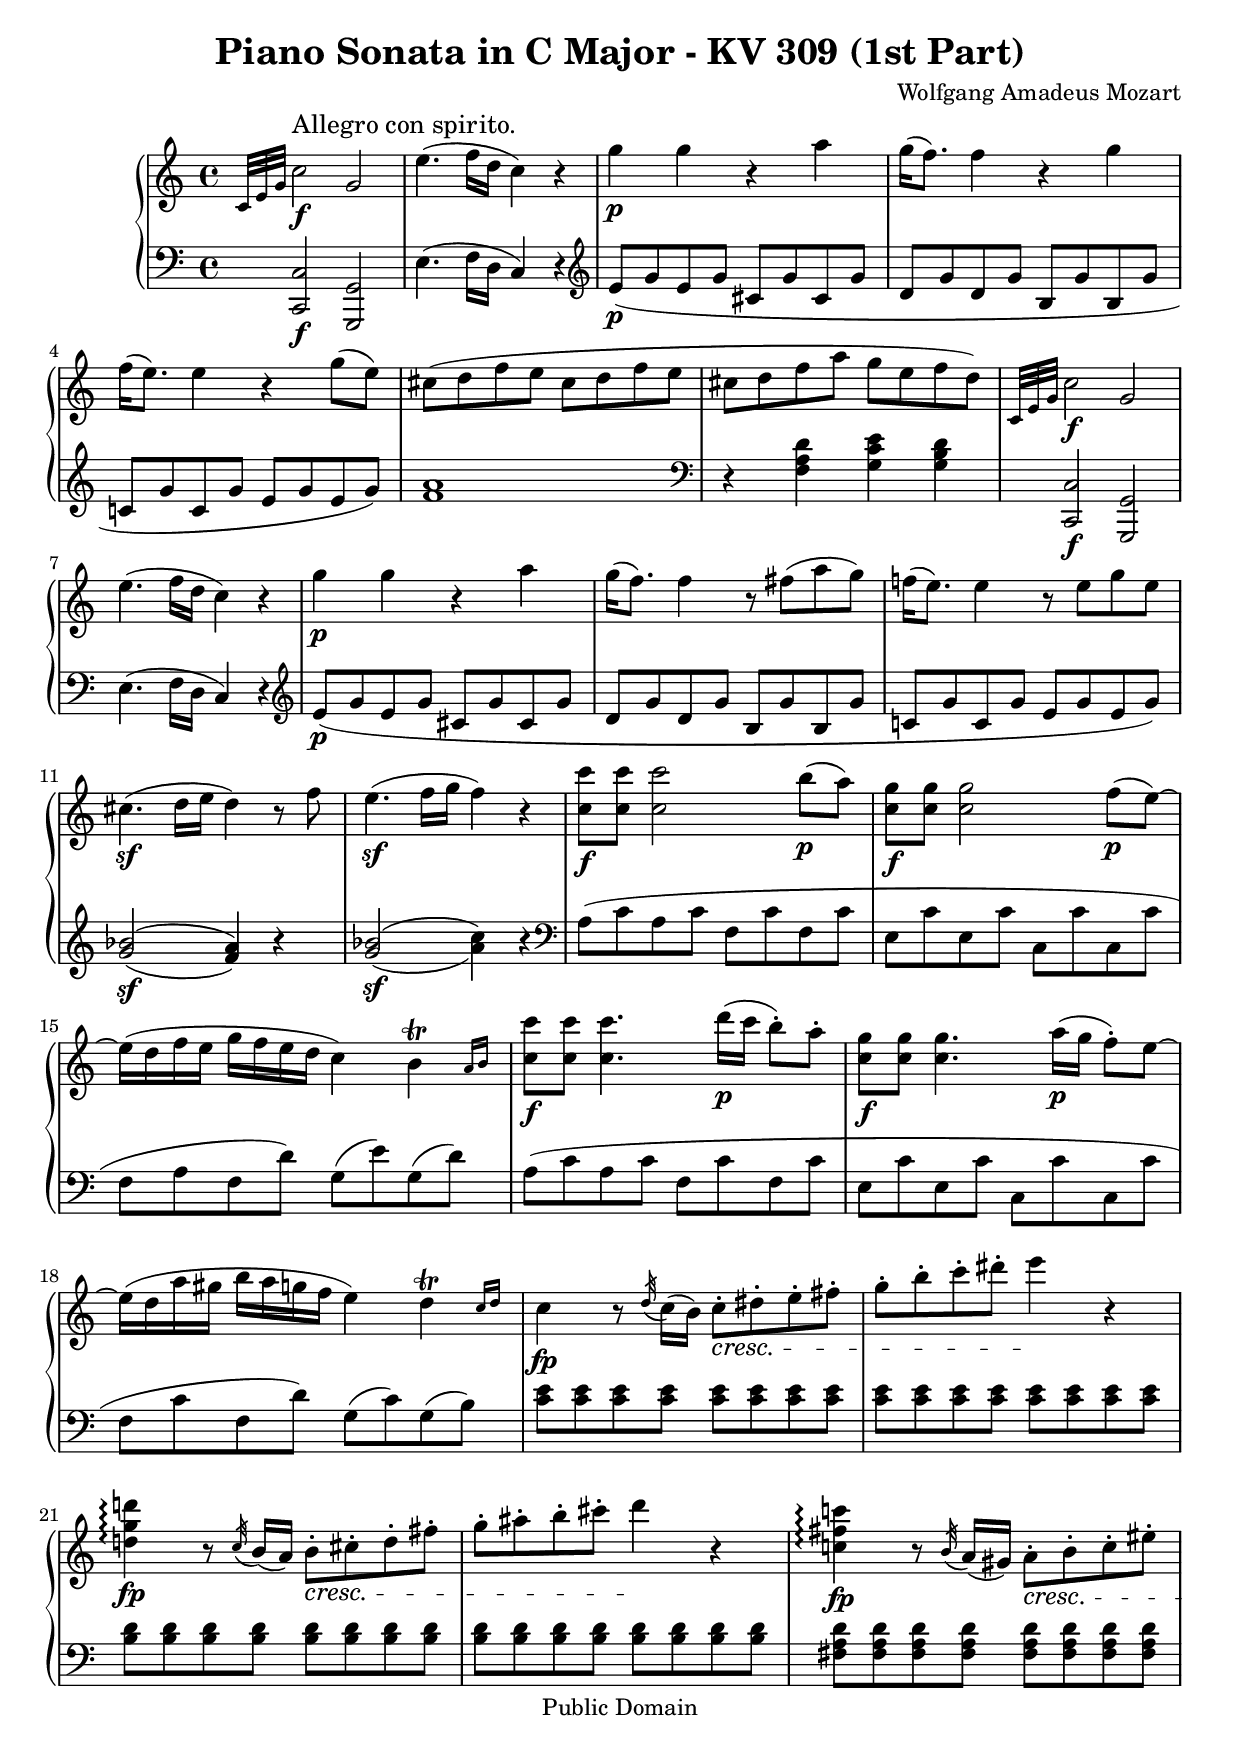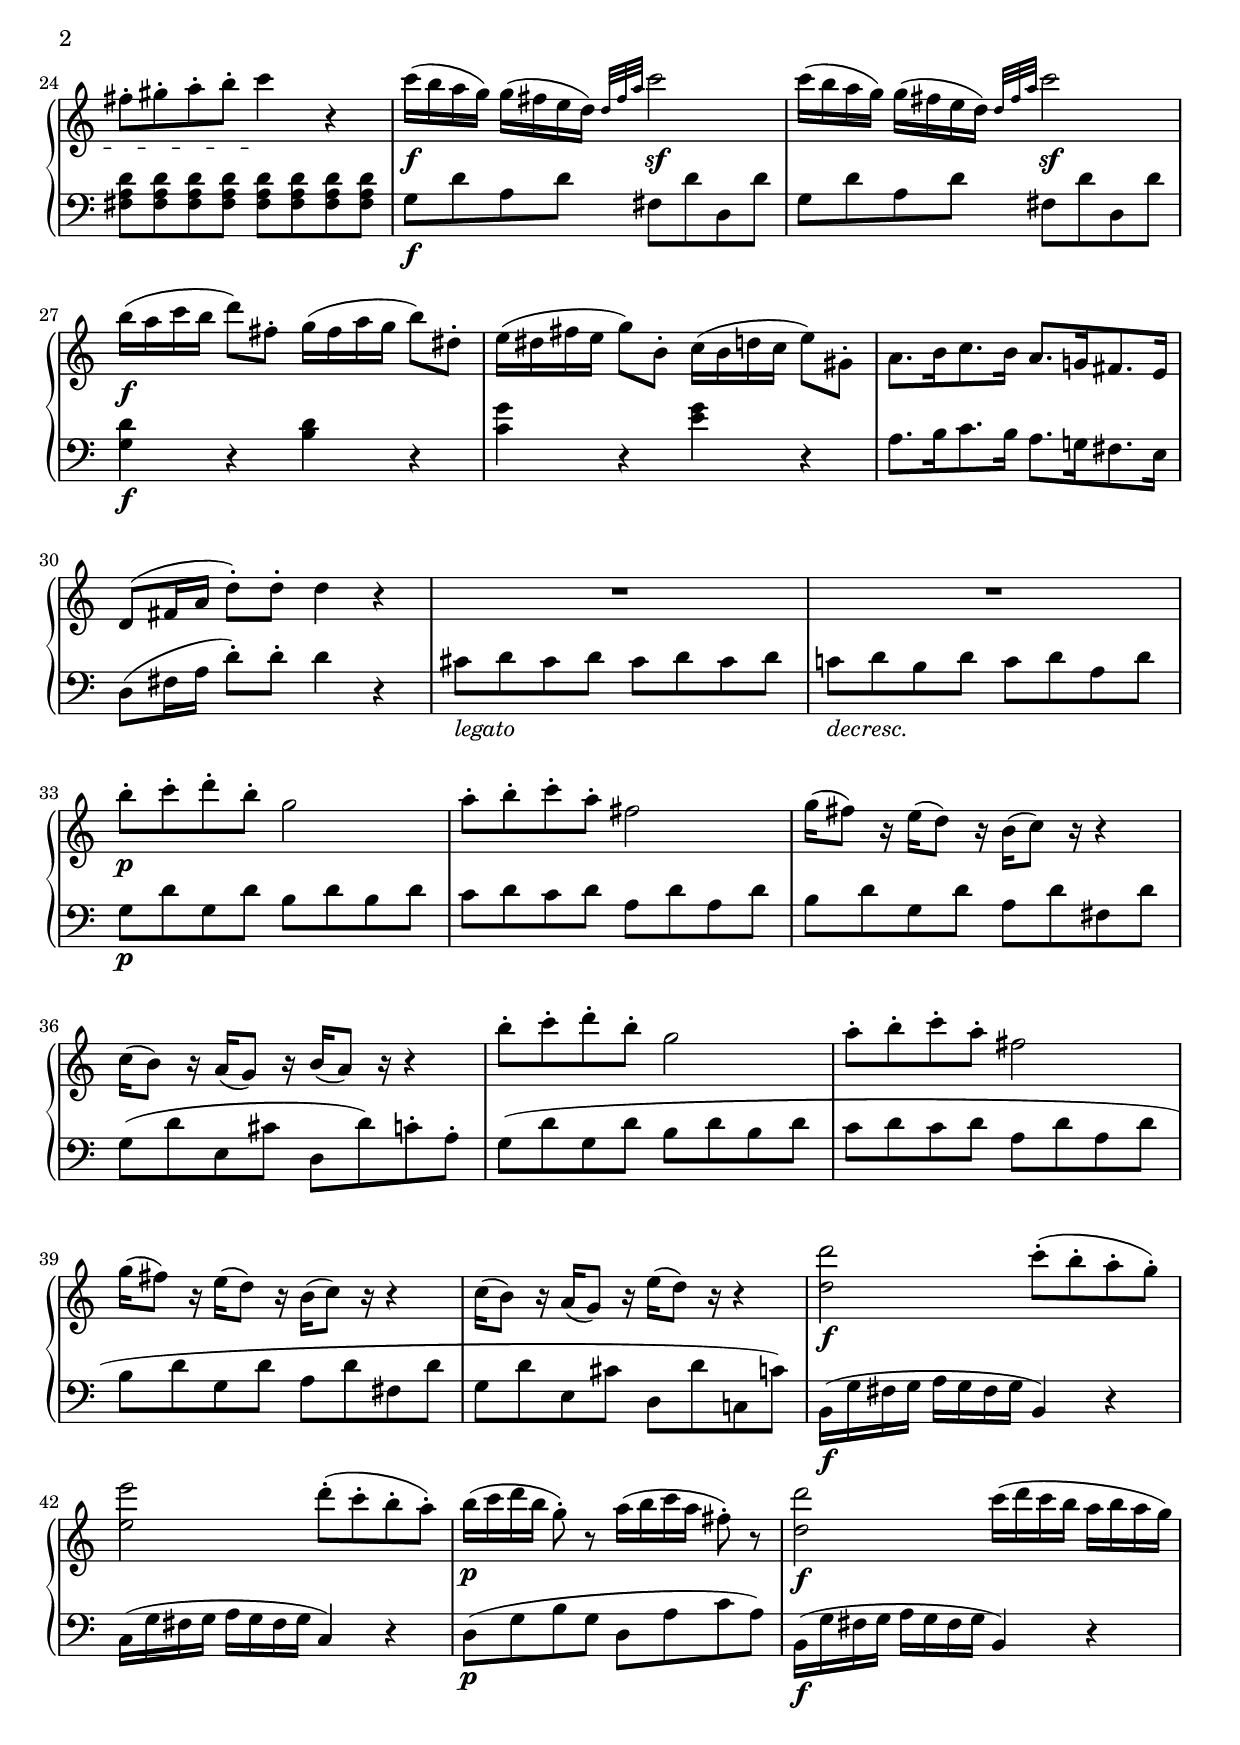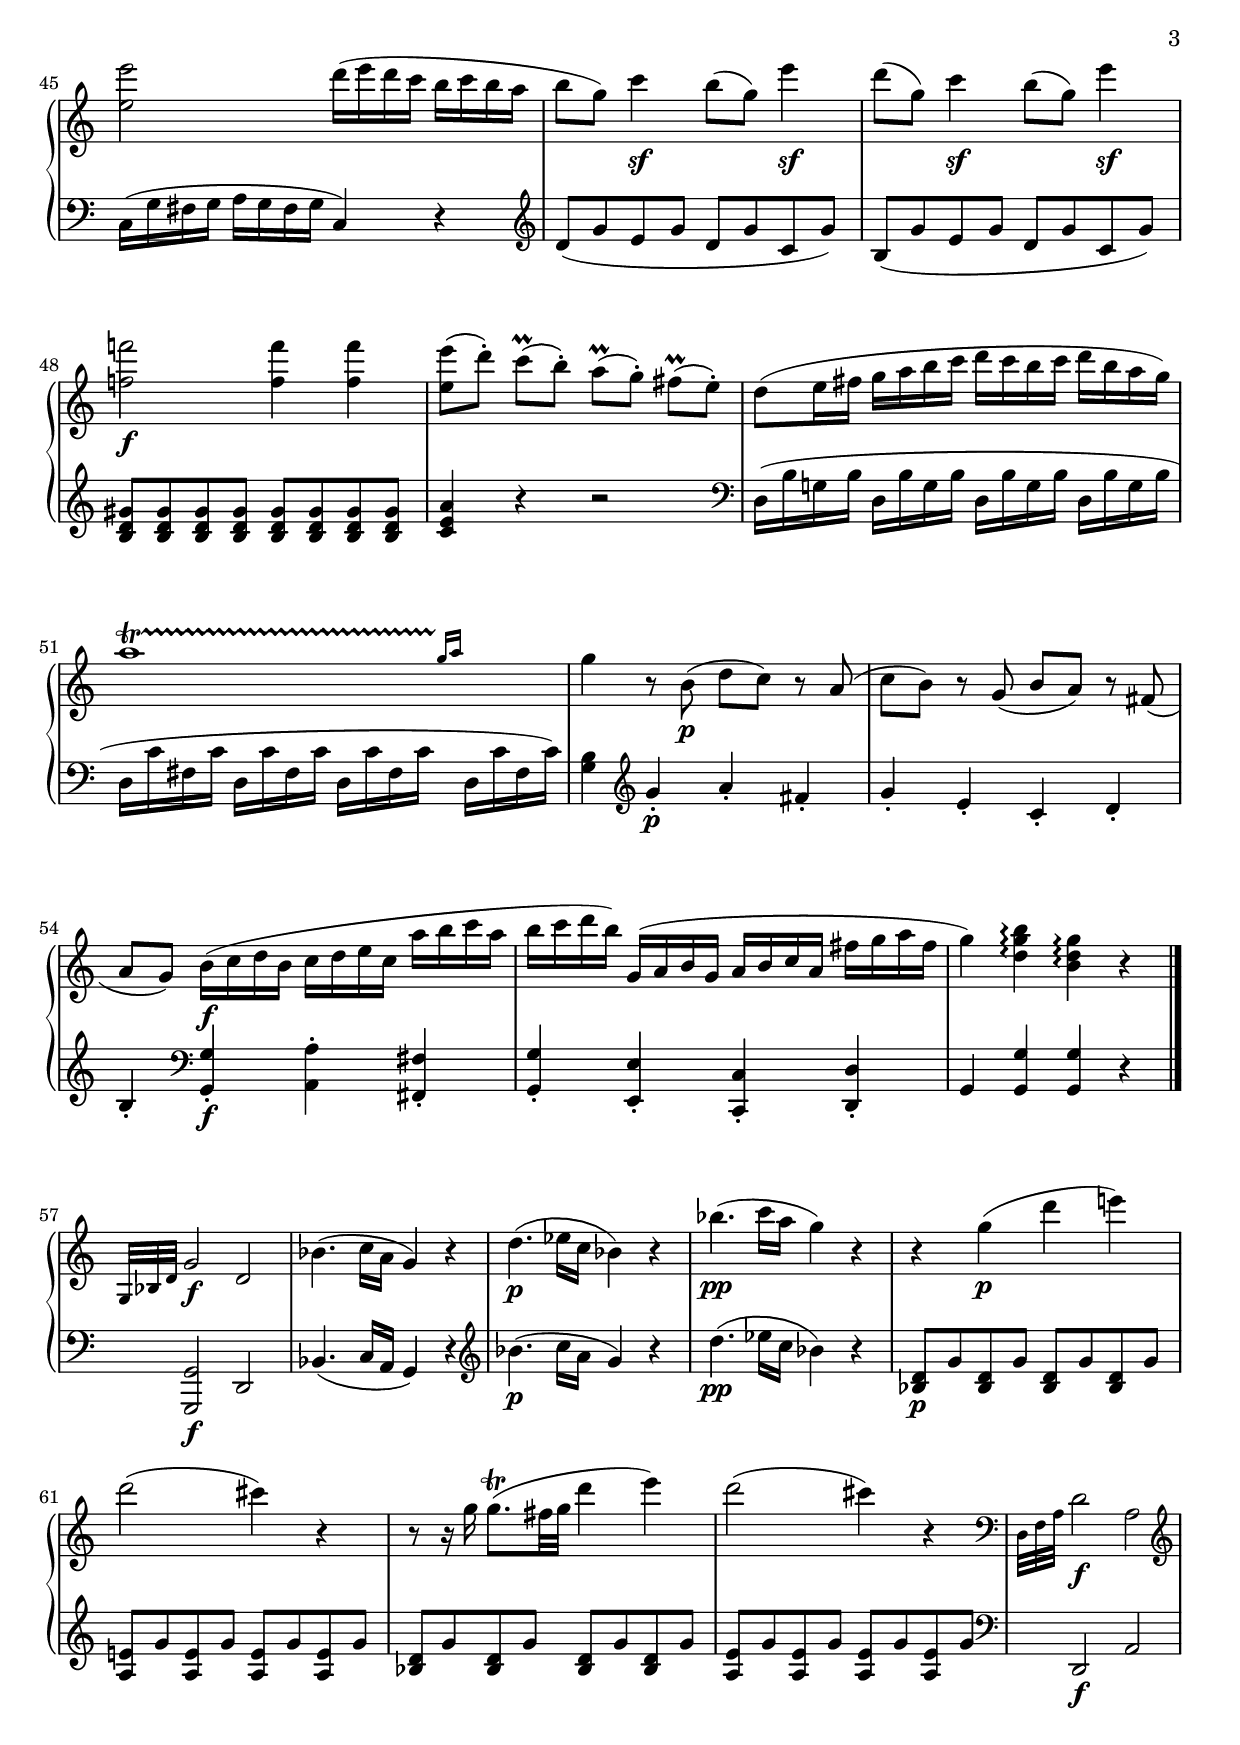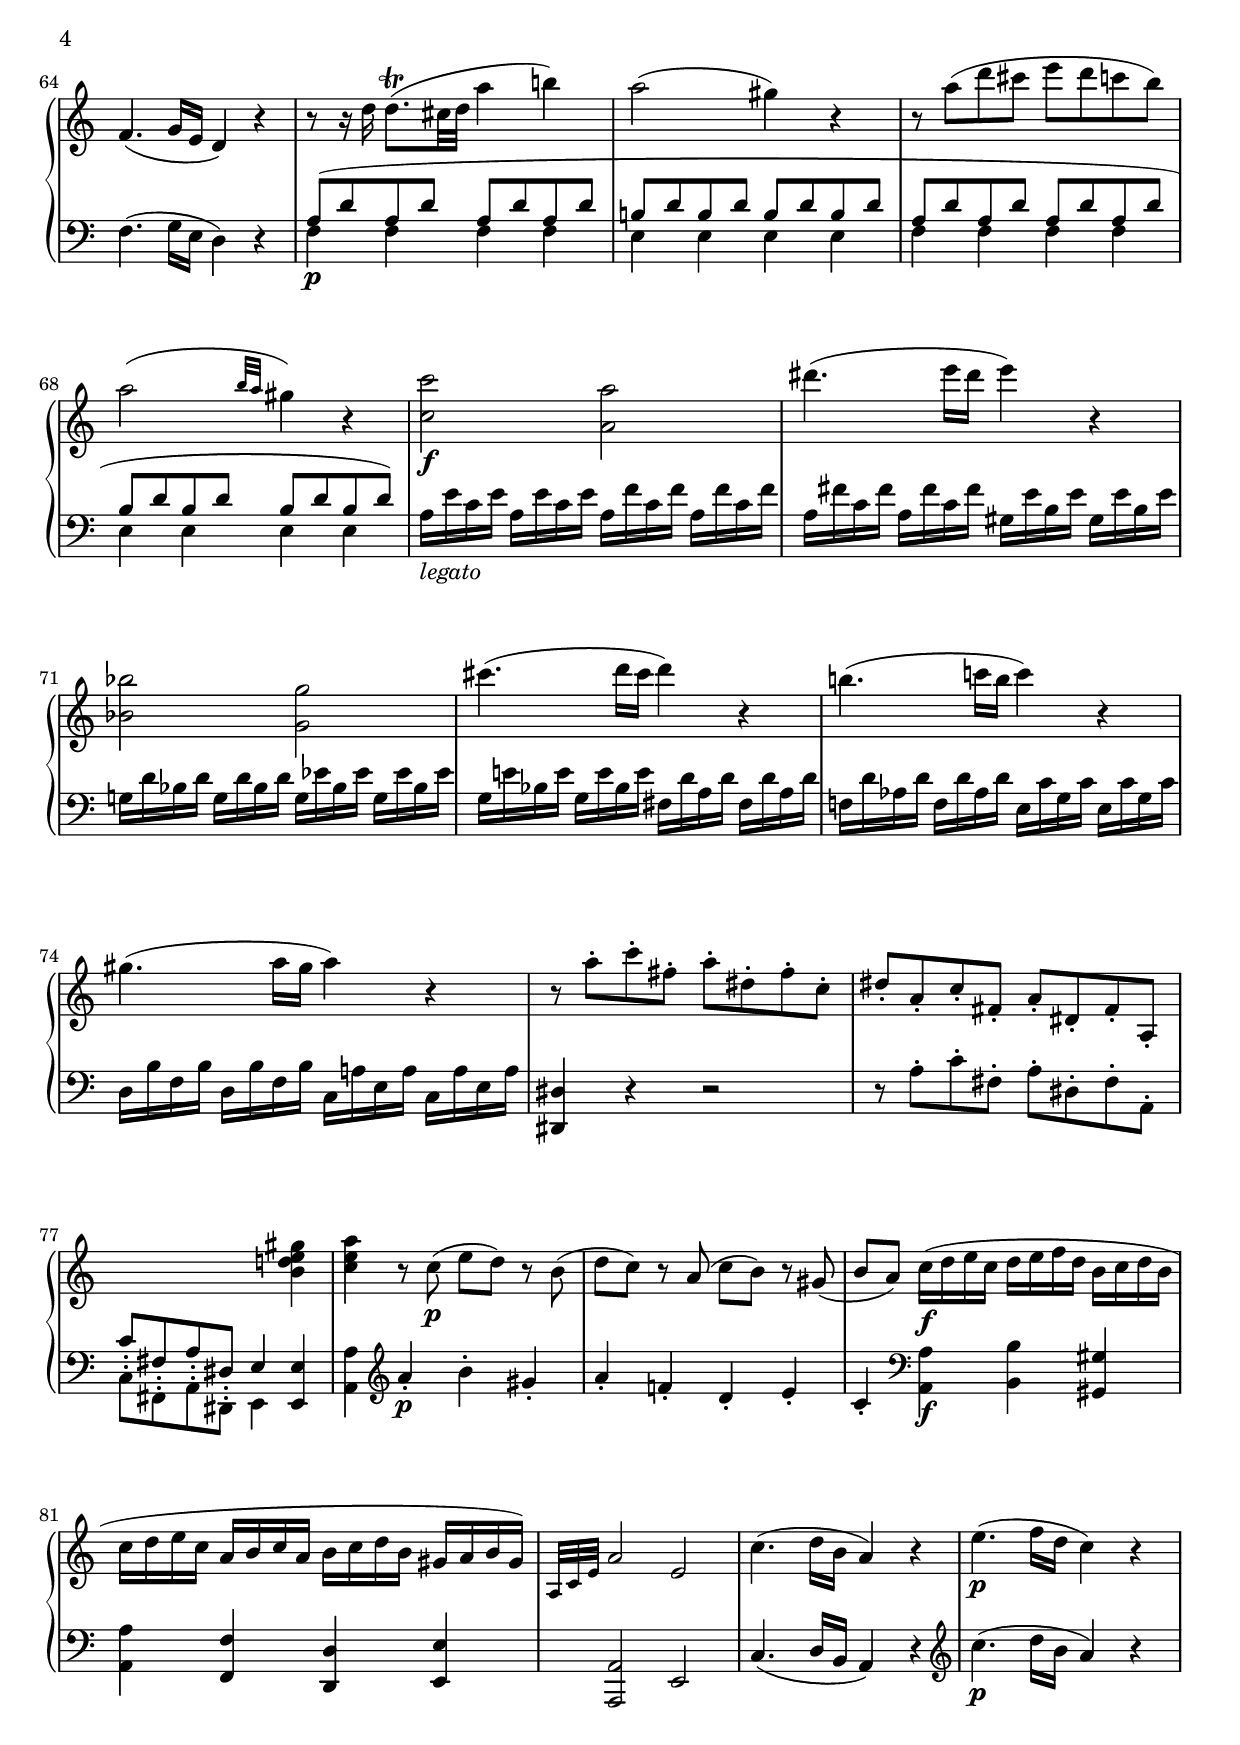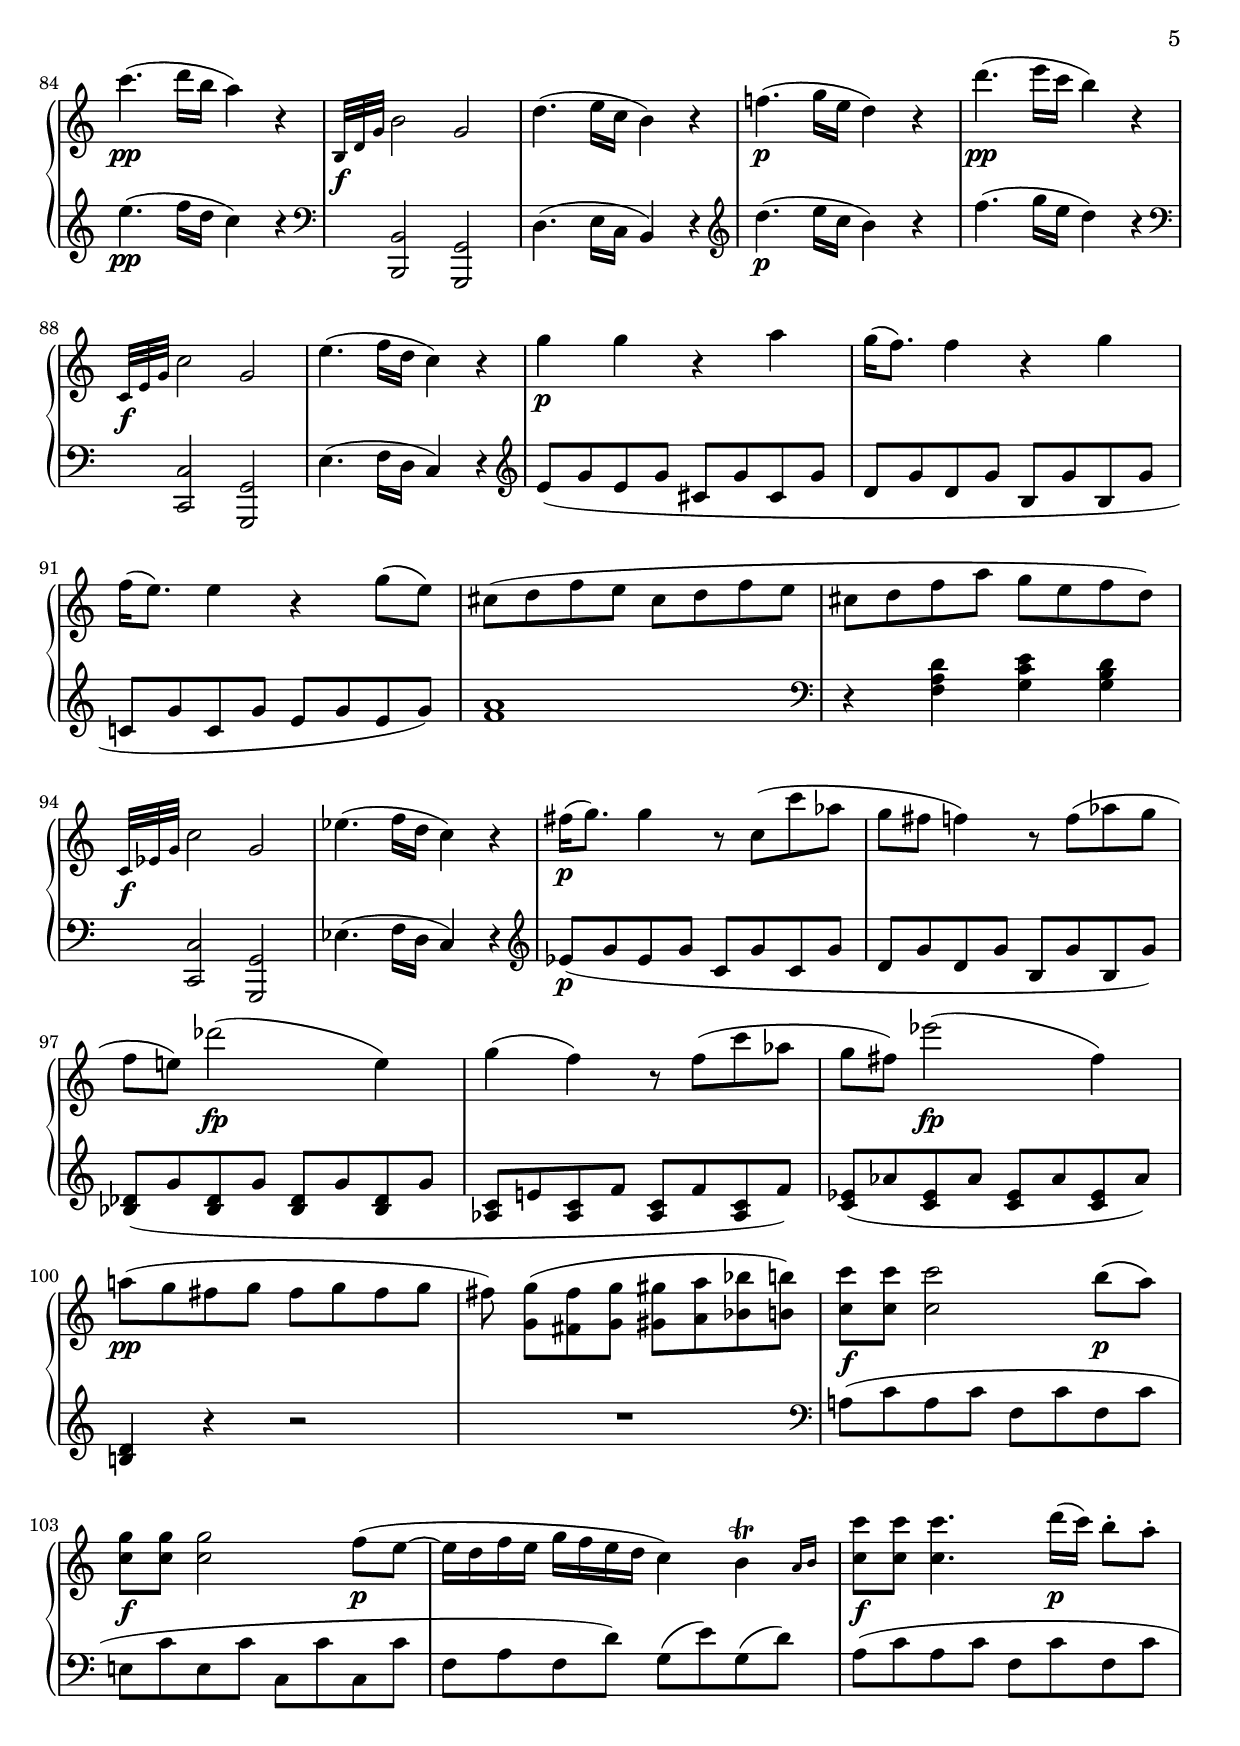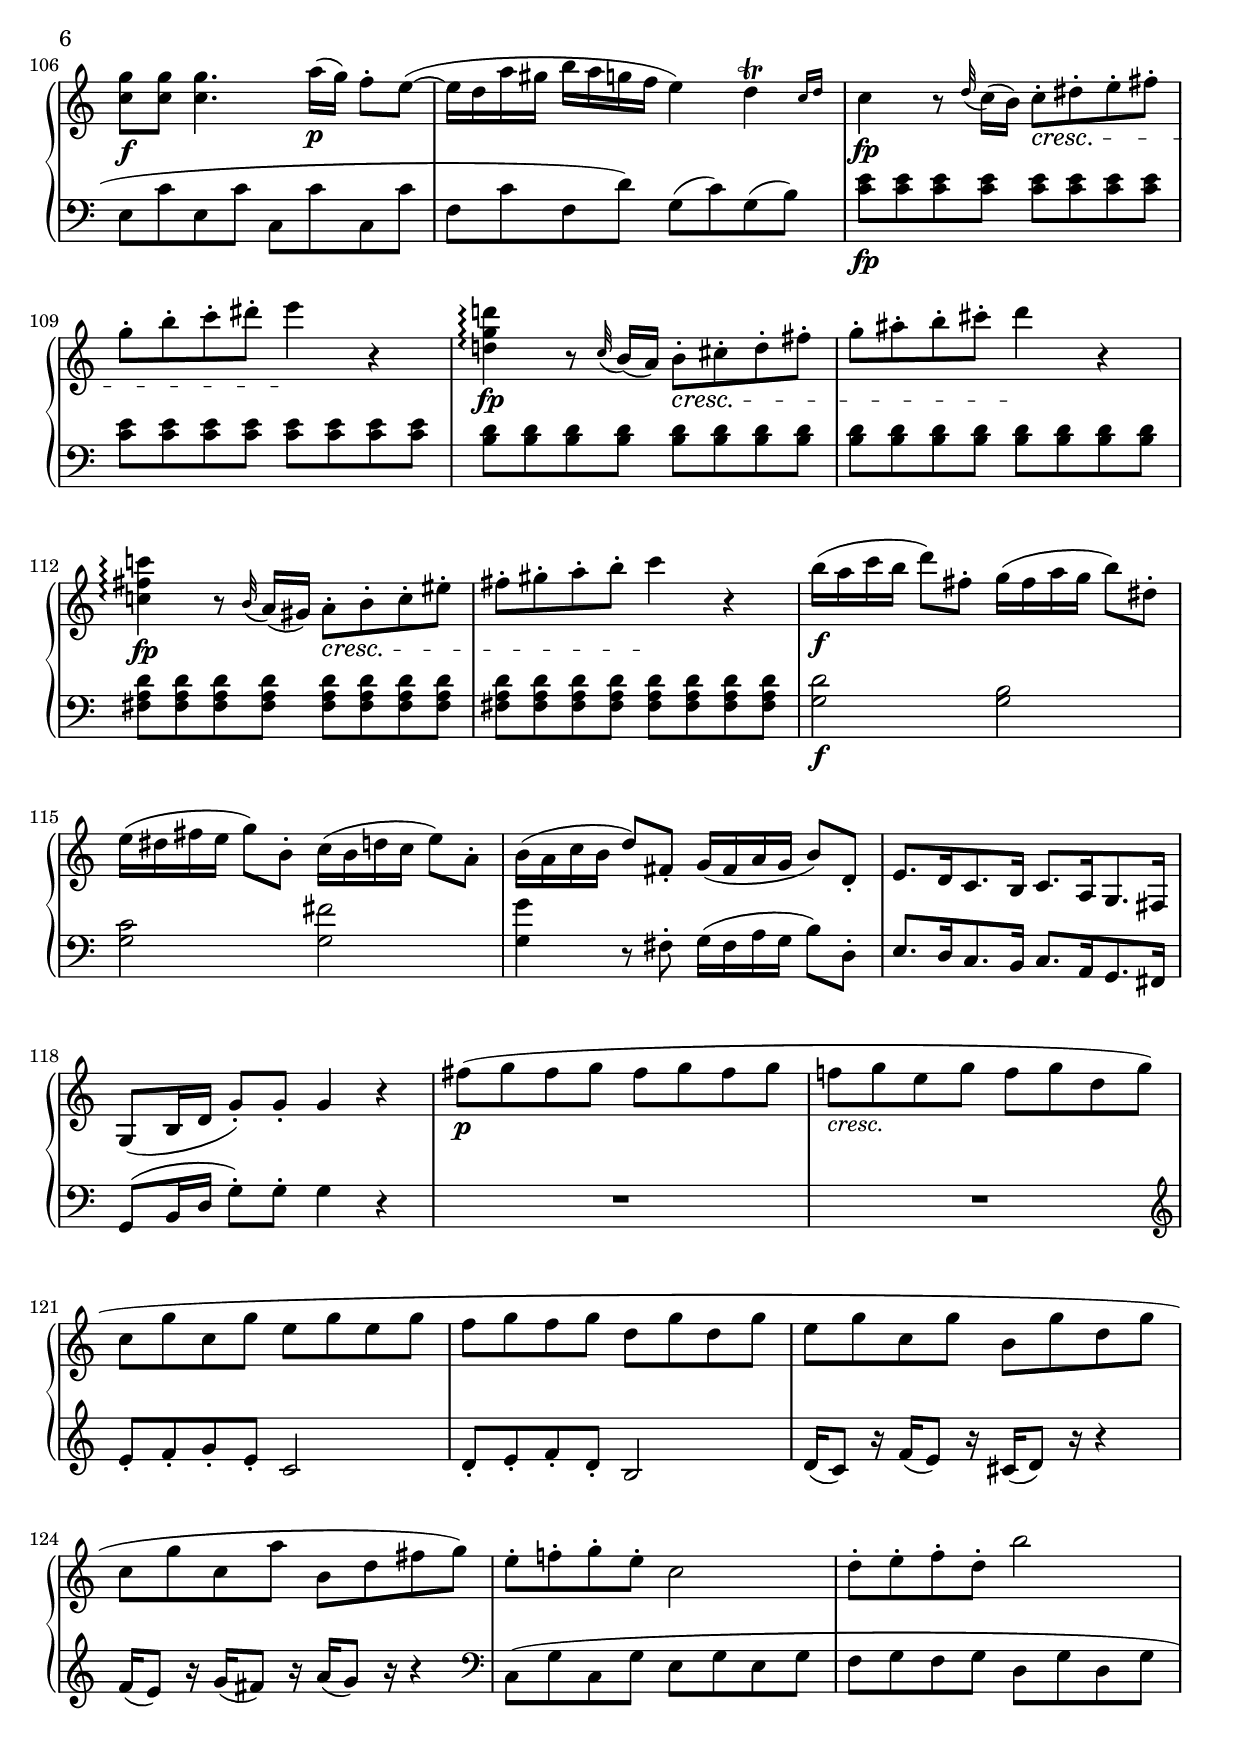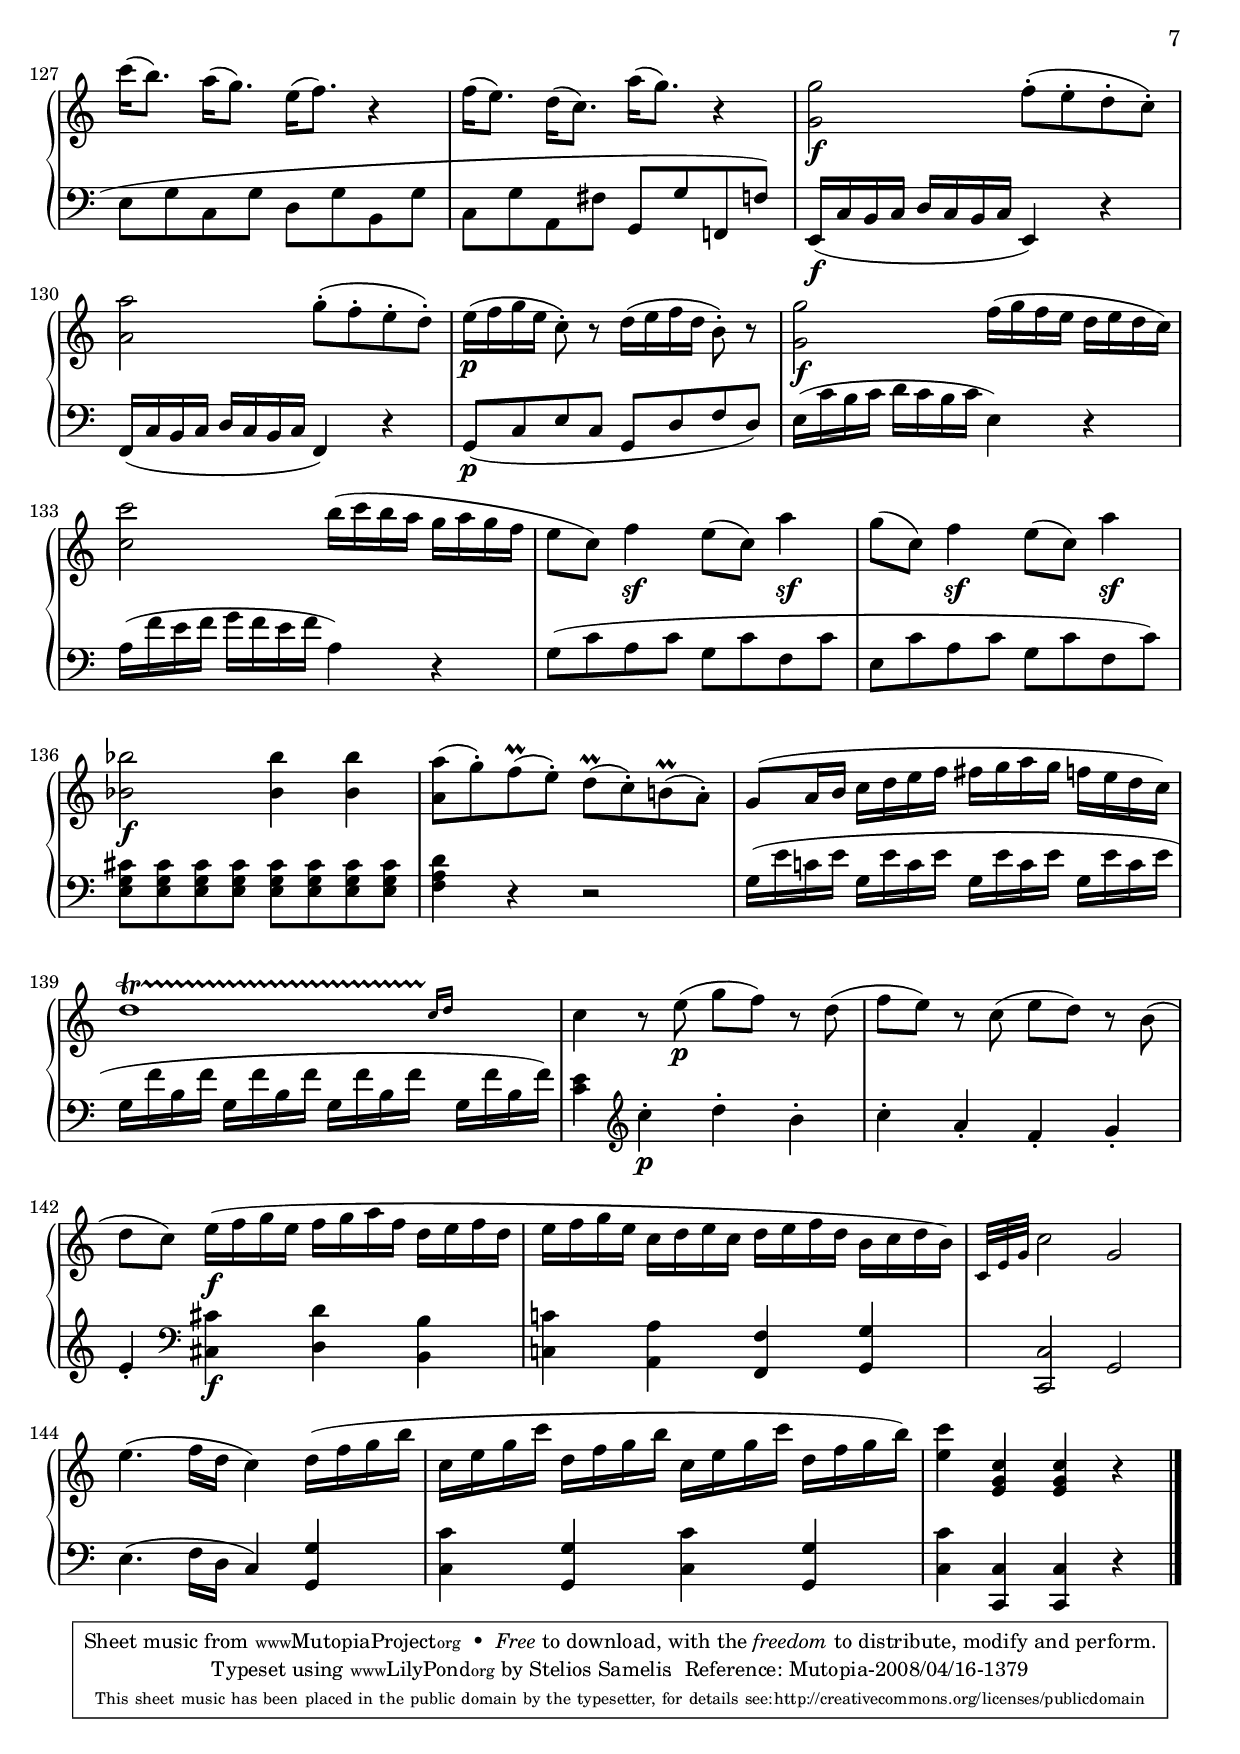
\version "2.10.3"

 \header {
  title = "Piano Sonata in C Major - KV 309 (1st Part)"
  composer = "Wolfgang Amadeus Mozart"
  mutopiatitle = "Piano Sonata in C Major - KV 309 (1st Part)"
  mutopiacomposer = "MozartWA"
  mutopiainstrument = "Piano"
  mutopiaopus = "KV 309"
  date = "1777"
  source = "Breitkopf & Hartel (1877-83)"
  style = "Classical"
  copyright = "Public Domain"
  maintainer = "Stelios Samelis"
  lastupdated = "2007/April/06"
  version = "2.10.3"
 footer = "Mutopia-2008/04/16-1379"
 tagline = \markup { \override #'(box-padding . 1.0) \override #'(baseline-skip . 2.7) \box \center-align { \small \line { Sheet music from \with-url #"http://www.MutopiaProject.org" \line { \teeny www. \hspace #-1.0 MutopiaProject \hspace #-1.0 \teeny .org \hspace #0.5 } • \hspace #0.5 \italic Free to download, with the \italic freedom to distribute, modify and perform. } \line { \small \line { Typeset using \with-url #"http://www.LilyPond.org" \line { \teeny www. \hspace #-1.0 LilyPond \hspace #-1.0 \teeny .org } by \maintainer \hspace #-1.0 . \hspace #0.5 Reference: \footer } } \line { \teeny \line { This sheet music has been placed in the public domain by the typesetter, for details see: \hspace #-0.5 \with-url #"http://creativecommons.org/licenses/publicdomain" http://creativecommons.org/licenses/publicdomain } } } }
}

\score {

 \new PianoStaff
 <<
 \new Staff = "up" {
 \clef treble
 \key c \major
 \time 4/4
 \override Score.MetronomeMark #'transparent = ##t
 \tempo 4 = 146
 \cadenzaOn \override NoteHead #'font-size = #-2 c'32[ e' g']
 \override NoteHead #'font-size = #0 c''2\f^\markup { \large "Allegro con spirito." } g' \cadenzaOff \bar "|"
 e''4.( f''16 d'' c''4) r4 g''4\p g'' r a'' g''16([ f''8.]) f''4 r g'' f''16([ e''8.]) e''4 r g''8([ e''])
 cis''8( d'' f'' e'' cis'' d'' f'' e'' cis'' d'' f'' a'' g'' e'' f'' d'')
 \cadenzaOn \override NoteHead #'font-size = #-2 c'32[ e' g']
 \override NoteHead #'font-size = #0 c''2\f g' \cadenzaOff \bar "|" e''4.( f''16 d'' c''4) r4
 g''4\p g'' r a'' g''16([ f''8.]) f''4 r8 fis''([ a'' g'']) f''!16([ e''8.]) e''4 r8 e''8[ g'' e'']
 cis''4.\sf( d''16 e'' d''4) r8 f'' e''4.\sf( f''16 g'' f''4) r4
 <c'' c'''>8\f <c'' c'''> <c'' c'''>2 b''8\p( a'') <c'' g''>8\f <c'' g''> <c'' g''>2 f''8\p( e'')~
 e''16( d'' f'' e'' g'' f'' e'' d'' c''4) \afterGrace b'4^\trill { a'16[ b'] }
 <c'' c'''>8\f <c'' c'''> <c'' c'''>4. d'''16\p( c''' b''8\staccato) a''\staccato
 <c'' g''>8\f <c'' g''> <c'' g''>4. a''16\p( g'' f''8\staccato) e''8~
 e''16( d'' a'' gis'' b'' a'' g'' f'' e''4) \afterGrace d''4^\trill { c''16[ d''] }
 c''4\fp r8 \acciaccatura d''32 c''16( b') \setTextCresc c''8\<\staccato dis''\staccato e''\staccato fis''\staccato
 g''\staccato b''\staccato c'''\staccato dis'''\staccato e'''4\! r4 <d''! g'' d'''!>4\fp\arpeggio r8 \acciaccatura c''32 b'16( a')
 \setTextCresc b'8\<\staccato cis''\staccato d''\staccato fis''\staccato g''\staccato ais''\staccato b''\staccato cis'''\staccato d'''4\! r4
 <c''! fis'' c'''!>4\fp\arpeggio r8 \acciaccatura b'32 a'16( gis')
 \setTextCresc a'8\<\staccato b'\staccato c''\staccato eis''\staccato fis''\staccato gis''\staccato a''\staccato b''\staccato c'''4\! r4
 c'''16\f( b'' a'' g'') g''( fis'' e'' d'') \grace { d''32[ fis'' a''] } c'''2\sf c'''16( b'' a'' g'') g''( fis'' e'' d'') \grace { d''32[ fis'' a''] } c'''2\sf
 b''16\f( a'' c''' b'' d'''8) fis''\staccato g''16( fis'' a'' g'' b''8) dis''\staccato
 e''16( dis'' fis'' e'' g''8) b'\staccato c''16( b' d'' c'' e''8) gis'\staccato a'8.[ b'16 c''8. b'16] a'8.[ g'!16 fis'8. e'16]
 d'8( fis'16 a' d''8\staccato) d''\staccato d''4 r4 R1 R1 b''8\p\staccato c'''\staccato d'''\staccato b''\staccato g''2
 a''8\staccato b''\staccato c'''\staccato a''\staccato fis''2 g''16( fis''8) r16 e''16( d''8) r16 b'16( c''8) r16 r4
 c''16( b'8) r16 a'16( g'8) r16 b'16( a'8) r16 r4
 b''8\staccato c'''\staccato d'''\staccato b''\staccato g''2 a''8\staccato b''\staccato c'''\staccato a''\staccato fis''2
 g''16( fis''8) r16 e''16( d''8) r16 b'16( c''8) r16 r4 c''16( b'8) r16 a'16( g'8) r16 e''16( d''8) r16 r4
 <d'' d'''>2\f c'''8\staccato( b''\staccato a''\staccato g''\staccato) <e'' e'''>2 d'''8\staccato( c'''\staccato b''\staccato a''\staccato)
 b''16\p( c''' d''' b'' g''8\staccato) r8 a''16( b'' c''' a'' fis''8\staccato) r8
 <d'' d'''>2\f c'''16( d''' c''' b'' a'' b'' a'' g'') <e'' e'''>2 d'''16( e''' d''' c''' b'' c''' b'' a'' b''8 g'') c'''4\sf b''8( g'') e'''4\sf
 d'''8( g'') c'''4\sf b''8( g'') e'''4\sf <f''! f'''!>2\f <f'' f'''>4 <f'' f'''>
 <e'' e'''>8([ d'''\staccato]) c'''^\prall([ b''\staccato]) a''^\prall([ g''\staccato]) fis''^\prall([ e''\staccato])
 d''8( e''16 fis'' g'' a'' b'' c''' d''' c''' b'' c''' d''' b'' a'' g'') \afterGrace a''1 \startTrillSpan { g''16[ \stopTrillSpan a''] }
 g''4 r8 b'8\p( d'' c'') r a'( c'' b') r g'( b' a') r fis'( a' g') b'16\f( c'' d'' b' c'' d'' e'' c'' a'' b'' c''' a''
 b'' c''' d''' b'') g'( a' b' g' a' b' c'' a' fis'' g'' a'' fis'' g''4) <d'' g'' b''>4\arpeggio <b' d'' g''>4\arpeggio r4 \bar "|."

 \cadenzaOn \override NoteHead #'font-size = #-2 g32[ bes d']
 \override NoteHead #'font-size = #0 g'2\f d' \cadenzaOff \bar "|" bes'4.( c''16 a' g'4) r4 d''4.\p( ees''16 c'' bes'4) r4
 bes''4.\pp( c'''16 a'' g''4) r4 r4 g''4\p( d''' e'''!) d'''2( cis'''4) r4 r8 r16 g''16 g''8.^\trill([ fis''32 g''] d'''4 e''') d'''2( cis'''4) r4
 \clef bass \cadenzaOn \override NoteHead #'font-size = #-2 d32[ f a]
 \override NoteHead #'font-size = #0 d'2\f a \cadenzaOff \bar "|" \clef treble f'4.( g'16 e' d'4) r4
 r8 r16 d''16 d''8.^\trill([ cis''32 d''] a''4 b''!) a''2( gis''4) r4 r8 a''8([ d''' cis'''] e'''[ d''' c''' b'']) a''2( \grace { b''32[ a''] } gis''4) r4
 <c'' c'''>2\f <a' a''> dis'''4.( e'''16 dis''' e'''4) r4 <bes' bes''>2 <g' g''>2 cis'''4.( d'''16 cis''' d'''4) r4
 b''!4.( c'''!16 b'' c'''4) r4 gis''4.( a''16 gis'' a''4) r4 r8 a''8\staccato[ c'''\staccato fis''\staccato]
 a''8\staccato[ dis''\staccato fis''\staccato c''\staccato] dis''\staccato[ a'\staccato c''\staccato fis'\staccato]
 a'\staccato[ dis'\staccato fis'\staccato a\staccato]
 \new Voice { \change Staff = "down" \stemUp c'8\staccato[ fis\staccato a\staccato dis\staccato] e4 } <b' d''! e'' gis''>4
 <c'' e'' a''>4 r8 c''8\p( e'' d'') r b'( d'' c'') r a'( c'' b') r gis'( b' a') c''16\f( d'' e'' c'' d'' e'' f'' d'' b' c'' d'' b'
 c'' d'' e'' c'' a' b' c'' a' b' c'' d'' b' gis' a' b' gis')
 \cadenzaOn \override NoteHead #'font-size = #-2 a32[ c' e']
 \override NoteHead #'font-size = #0 a'2 e' \cadenzaOff \bar "|" c''4.( d''16 b' a'4) r4
 e''4.\p( f''16 d'' c''4) r4 c'''4.\pp( d'''16 b'' a''4) r4
 \cadenzaOn \override NoteHead #'font-size = #-2 b32\f[ d' g'] \override NoteHead #'font-size = #0 b'2 g' \cadenzaOff \bar "|"
 d''4.( e''16 c'' b'4) r4 f''!4.\p( g''16 e'' d''4) r4 d'''4.\pp( e'''16 c''' b''4) r
 \cadenzaOn \override NoteHead #'font-size = #-2 c'32\f[ e' g'] \override NoteHead #'font-size = #0 c''2 g' \cadenzaOff \bar "|"
 e''4.( f''16 d'' c''4) r4 g''4\p g'' r a'' g''16([ f''8.]) f''4 r g'' f''16([ e''8.]) e''4 r g''8([ e''])
 cis''8( d'' f'' e'' cis'' d'' f'' e'' cis'' d'' f'' a'' g'' e'' f'' d'')
 \cadenzaOn \override NoteHead #'font-size = #-2 c'32\f[ ees' g'] \override NoteHead #'font-size = #0 c''2 g' \cadenzaOff \bar "|"
 ees''4.( f''16 d'' c''4) r4 fis''16\p( g''8.) g''4 r8 c''8( c''' aes'' g'' fis'' f''4) r8 f''8( aes'' g'' f'' e''!) des'''2\fp( e''4)
 g''4( f'') r8 f''( c''' aes'' g'' fis'') ees'''2\fp( fis''4) a''!8\pp( g'' fis'' g'' fis'' g'' fis'' g'' fis'')
 <g' g''>([ <fis' fis''> <g' g''>] <gis' gis''> <a' a''> <bes' bes''> <b' b''>) <c'' c'''>8\f <c'' c'''> <c'' c'''>2 b''8\p( a'')
 <c'' g''>8\f <c'' g''> <c'' g''>2 f''8\p( e''~ e''16 d'' f'' e'' g'' f'' e'' d'' c''4) \afterGrace b'4^\trill { a'16[ b'] }
 <c'' c'''>8\f <c'' c'''> <c'' c'''>4. d'''16\p( c''') b''8\staccato a''\staccato
 <c'' g''>8\f <c'' g''> <c'' g''>4. a''16\p( g'') f''8\staccato e''(~ e''16 d'' a'' gis'' b'' a'' g'' f'' e''4) \afterGrace d''4^\trill { c''16[ d''] }

 c''4\fp r8 \appoggiatura d''32 c''16( b') \setTextCresc c''8\staccato\< dis''\staccato e''\staccato fis''\staccato
 g''8\staccato b''\staccato c'''\staccato dis'''\staccato e'''4\! r4
 <d''! g'' d'''!>4\fp\arpeggio r8 \appoggiatura c''32 b'16( a') \setTextCresc b'8\staccato\< cis''\staccato d''\staccato fis''\staccato
 g''8\staccato ais''\staccato b''\staccato cis'''\staccato d'''4\! r4
 <c''! fis'' c'''!>4\fp\arpeggio r8 \appoggiatura b'32 a'16( gis') \setTextCresc a'8\staccato\< b'\staccato c''\staccato eis''\staccato
 fis''8\staccato gis''\staccato a''\staccato b''\staccato c'''4\! r4
 b''16\f( a'' c''' b'' d'''8) fis''\staccato g''16( fis'' a'' g'' b''8) dis''\staccato e''16( dis'' fis'' e'' g''8) b'\staccato
 c''16( b' d'' c'' e''8) a'\staccato b'16( a' c'' b' d''8) fis'\staccato g'16( fis' a' g' b'8) d'\staccato
 e'8.[ d'16 c'8. b16] c'8.[ a16 g8. fis16] g8( b16 d' g'8\staccato) g'\staccato g'4 r4
 fis''8\p( g'' fis'' g'' fis'' g'' fis'' g'' f''!_\markup { \italic "cresc." } g'' e'' g'' f'' g'' d'' g''
 c''8 g'' c'' g'' e'' g'' e'' g'' f'' g'' f'' g'' d'' g'' d'' g'' e'' g'' c'' g'' b' g'' d'' g'' c'' g'' c'' a'' b' d'' fis'' g'')
 e''8\staccato f''!\staccato g''\staccato e''\staccato c''2 d''8\staccato e''\staccato f''\staccato d''\staccato b''2
 c'''16( b''8.) a''16( g''8.) e''16( f''8.) r4 f''16( e''8.) d''16( c''8.) a''16( g''8.) r4
 <g' g''>2\f f''8\staccato( e''\staccato d''\staccato c''\staccato) <a' a''>2 g''8\staccato( f''\staccato e''\staccato d''\staccato)
 e''16\p( f'' g'' e'' c''8\staccato) r8 d''16( e'' f'' d'' b'8\staccato) r8 <g' g''>2\f f''16( g'' f'' e'' d'' e'' d'' c'')
 <c'' c'''>2 b''16( c''' b'' a'' g'' a'' g'' f'' e''8 c'') f''4\sf e''8( c'') a''4\sf g''8( c'') f''4\sf e''8( c'') a''4\sf
 <bes' bes''>2\f <bes' bes''>4 <bes' bes''> <a' a''>8( g''\staccato) f''^\prall( e''\staccato) d''^\prall( c''\staccato) b'!^\prall( a'\staccato)
 g'8( a'16 b' c'' d'' e'' f'' fis'' g'' a'' g'' f'' e'' d'' c'') \afterGrace d''1 \startTrillSpan { c''16[ \stopTrillSpan d''] }
 c''4 r8 e''8\p( g'' f'') r d''( f'' e'') r c''( e'' d'') r b'( d'' c'') e''16\f( f'' g'' e'' f'' g'' a'' f'' d'' e'' f'' d''
 e''16 f'' g'' e'' c'' d'' e'' c'' d'' e'' f'' d'' b' c'' d'' b')
 \cadenzaOn \override NoteHead #'font-size = #-2 c'32[ e' g'] \override NoteHead #'font-size = #0 c''2 g' \cadenzaOff \bar "|"
 e''4.( f''16 d'' c''4) d''16( f'' g'' b'' c'' e'' g'' c''' d'' f'' g'' b'' c'' e'' g'' c''' d'' f'' g'' b'') <e'' c'''>4 <e' g' c''> <e' g' c''> r \bar "|."
}

 \new Staff = "down" {
 \clef bass
 \key c \major
 \time 4/4
 \cadenzaOn s32 s32 s32 <c, c>2\f <g,, g,> \cadenzaOff \bar "|" e4.( f16 d c4) r4 \clef treble
 e'8\p( g' e' g' cis' g' cis' g' d' g' d' g' b g' b g' c'! g' c' g' e' g' e' g') <f' a'>1 \clef bass
 r4 <f a d'> <g c' e'> <g b d'>
 \cadenzaOn s32 s32 s32 <c, c>2\f <g,, g,> \cadenzaOff \bar "|" e4.( f16 d c4) r4 \clef treble
 e'8\p( g' e' g' cis' g' cis' g' d' g' d' g' b g' b g' c'! g' c' g' e' g' e' g')
 \set doubleSlurs = ##t <g' bes'>2\sf( <f' a'>4) r4 <g' bes'>2\sf( <a' c''>4) r4 \set doubleSlurs = ##f \clef bass
 a8( c' a c' f c' f c' e c' e c' c c' c c' f a f d') g( e') g( d') a8( c' a c' f c' f c' e c' e c' c c' c c' f c' f d') g( c') g( b)
 <c' e'>8[ <c' e'> <c' e'> <c' e'>] <c' e'>[ <c' e'> <c' e'> <c' e'>] <c' e'>[ <c' e'> <c' e'> <c' e'>] <c' e'>[ <c' e'> <c' e'> <c' e'>]
 <b d'>[ <b d'> <b d'> <b d'>] <b d'>[ <b d'> <b d'> <b d'>] <b d'>[ <b d'> <b d'> <b d'>] <b d'>[ <b d'> <b d'> <b d'>]
 <fis a d'>[ <fis a d'> <fis a d'> <fis a d'>] <fis a d'>[ <fis a d'> <fis a d'> <fis a d'>]
 <fis a d'>[ <fis a d'> <fis a d'> <fis a d'>] <fis a d'>[ <fis a d'> <fis a d'> <fis a d'>]
 g8\f d' a d' fis d' d d' g d' a d' fis d' d d' <g d'>4\f r <b d'> r <c' g'> r <e' g'> r a8.[ b16 c'8. b16] a8.[ g!16 fis8. e16]
 d8( fis16 a d'8\staccato) d'\staccato d'4 r4 cis'8_\markup { \italic "legato" } d' cis' d' cis' d' cis' d'
 c'!8_\markup { \italic "decresc." } d' b d' c' d' a d' g\p d' g d' b d' b d' c' d' c' d' a d' a d' b d' g d' a d' fis d'
 g8( d' e cis' d d') c'\staccato a\staccato g8( d' g d' b d' b d' c' d' c' d' a d' a d' b d' g d' a d' fis d' g d' e cis' d d' c! c'!)
 b,16\f( g fis g a g fis g b,4) r4 c16( g fis g a g fis g c4) r4 d8\p( g b g d a c' a)
 b,16\f( g fis g a g fis g b,4) r4 c16( g fis g a g fis g c4) r4 \clef treble d'8( g' e' g' d' g' c' g') b8( g' e' g' d' g' c' g')
 <b d' gis'>8[ <b d' gis'> <b d' gis'> <b d' gis'>] <b d' gis'>[ <b d' gis'> <b d' gis'> <b d' gis'>] <c' e' a'>4 r4 r2
 \clef bass d16( b g! b d b g b d b g b d b g b d c' fis c' d c' fis c' d c' fis c' d c' fis c')
 <g b>4 \clef treble g'4\p\staccato a'\staccato fis'\staccato g'\staccato e'\staccato c'\staccato d'\staccato
 b4\staccato \clef bass <g, g>\f\staccato <a, a>\staccato <fis, fis>\staccato <g, g>\staccato <e, e>\staccato <c, c>\staccato
 <d, d>\staccato g,4 <g, g> <g, g> r4 \bar "|."

 \cadenzaOn s32 s32 s32 <g,, g,>2\f d, \cadenzaOff \bar "|" bes,4.( c16 a, g,4) r4 \clef treble bes'4.\p( c''16 a' g'4) r4
 d''4.\pp( ees''16 c'' bes'4) r4 <bes d'>8\p[ g' <bes d'> g'] <bes d'>[ g' <bes d'> g']
 <a e'!>[ g' <a e'> g'] <a e'>[ g' <a e'> g'] <bes d'>[ g' <bes d'> g'] <bes d'>[ g' <bes d'> g']
 <a e'>[ g' <a e'> g'] <a e'>[ g' <a e'> g']
 \clef bass \cadenzaOn s32 s32 s32 d,2\f a, \cadenzaOff \bar "|" f4.( g16 e d4) r4
 << { a8\p([ d' a d'] a[ d' a d'] b![ d' b d'] b[ d' b d'] a[ d' a d'] a[ d' a d'] b[ d' b d'] b[ d' b d']) } \\ { f4 f f f e e e e f f f f e e e e } >>
 a16_\markup { \italic "legato" } e' c' e' a e' c' e' a f' c' f' a f' c' f' a fis' c' fis' a fis' c' fis' gis e' b e' gis e' b e'
 g!16 d' bes d' g d' bes d' g ees' bes ees' g ees' bes ees' g e'! bes e' g e' bes e' fis d' a d' fis d' a d'
 f! d' aes d' f d' aes d' e c' g c' e c' g c' d b f b d b f b c a! e a c a e a <dis, dis>4 r4 r2
 r8 a\staccato[ c'\staccato fis\staccato] a\staccato[ dis\staccato fis\staccato a,\staccato]
 \new Voice { \stemDown c8\staccato[ fis,\staccato a,\staccato dis,\staccato] e,4 } <e, e>4
 <a, a>4 \clef treble a'4\p\staccato b'\staccato gis'\staccato a'\staccato f'!\staccato d'\staccato e'\staccato
 c'4\staccato \clef bass <a, a>4\f <b, b> <gis, gis> <a, a> <f, f> <d, d> <e, e>
 \cadenzaOn s32 s32 s32 <a,, a,>2 e, \cadenzaOff \bar "|" c4.( d16 b, a,4) r4
 \clef treble c''4.\p( d''16 b' a'4) r4 e''4.\pp( f''16 d'' c''4) r4
 \clef bass \cadenzaOn s32 s32 s32 <b,, b,>2 <g,, g,>2 \cadenzaOff \bar "|" d4.( e16 c b,4) r \clef treble d''4.\p( e''16 c'' b'4) r
 f''4.( g''16 e'' d''4) r4 \clef bass \cadenzaOn s32 s32 s32 <c, c>2 <g,, g,> \cadenzaOff \bar "|" e4.( f16 d c4) r4
 \clef treble e'8( g' e' g' cis' g' cis' g' d' g' d' g' b g' b g' c'! g' c' g' e' g' e' g') <f' a'>1 \clef bass r4 <f a d'> <g c' e'> <g b d'>
 \cadenzaOn s32 s32 s32 <c, c>2 <g,, g,> \cadenzaOff \bar "|" ees4.( f16 d c4) r
 \clef treble ees'8\p( g' ees' g' c' g' c' g' d' g' d' g' b g' b g') <bes des'>( g' <bes des'> g' <bes des'> g' <bes des'> g'
 <aes c'> e'! <aes c'> f' <aes c'> f' <aes c'> f') <c' ees'>( aes' <c' ees'> aes' <c' ees'> aes' <c' ees'> aes') <b! d'>4 r4 r2 R1
 \clef bass a!8( c' a c' f c' f c' e! c' e c' c c' c c' f a f d') g( e') g( d') a( c' a c' f c' f c' e c' e c' c c' c c' f c' f d') g( c') g( b)
 <c' e'>8\fp <c' e'> <c' e'> <c' e'> <c' e'> <c' e'> <c' e'> <c' e'> <c' e'>8 <c' e'> <c' e'> <c' e'> <c' e'> <c' e'> <c' e'> <c' e'>
 <b d'> <b d'> <b d'> <b d'> <b d'> <b d'> <b d'> <b d'> <b d'> <b d'> <b d'> <b d'> <b d'> <b d'> <b d'> <b d'>
 <fis a d'> <fis a d'> <fis a d'> <fis a d'> <fis a d'> <fis a d'> <fis a d'> <fis a d'>
 <fis a d'> <fis a d'> <fis a d'> <fis a d'> <fis a d'> <fis a d'> <fis a d'> <fis a d'> <g d'>2\f <g b>2 <g c'> <g fis'>
 <g g'>4 r8 fis8\staccato g16( fis a g b8) d\staccato e8.[ d16 c8. b,16] c8.[ a,16 g,8. fis,16] g,8( b,16 d g8\staccato) g\staccato g4 r4
 R1 R1 \clef treble e'8\staccato f'\staccato g'\staccato e'\staccato c'2 d'8\staccato e'\staccato f'\staccato d'\staccato b2
 d'16( c'8) r16 f'16( e'8) r16 cis'16( d'8) r16 r4 f'16( e'8) r16 g'16( fis'8) r16 a'16( g'8) r16 r4
 \clef bass c8( g c g e g e g f g f g d g d g e g c g d g b, g c g a, fis g, g f,! f!)
 e,16\f( c b, c d c b, c e,4) r4 f,16( c b, c d c b, c f,4) r4 g,8\p( c e c g, d f d) e16( c' b c' d' c' b c' e4) r4 a16( f' e' f' g' f' e' f' a4) r4
 g8( c' a c' g c' f c' e c' a c' g c' f c') <e g cis'>8 <e g cis'> <e g cis'> <e g cis'> <e g cis'> <e g cis'> <e g cis'> <e g cis'>
 <f a d'>4 r4 r2 g16( e' c'! e' g e' c' e' g e' c' e' g e' c' e' g f' b f' g f' b f' g f' b f' g f' b f')
 <c' e'>4 \clef treble c''4\p\staccato d''\staccato b'\staccato c''\staccato a'\staccato f'\staccato g'\staccato
 e'4\staccato \clef bass <cis cis'>4\f <d d'> <b, b> <c! c'!> <a, a> <f, f> <g, g>
 \cadenzaOn s32 s32 s32 <c, c>2 g, \cadenzaOff \bar "|" e4.( f16 d c4) <g, g>
 <c c'>4 <g, g> <c c'> <g, g> <c c'> <c, c> <c, c> r4 \bar "|."
}
>>

 \layout { }

 \midi { }

}
